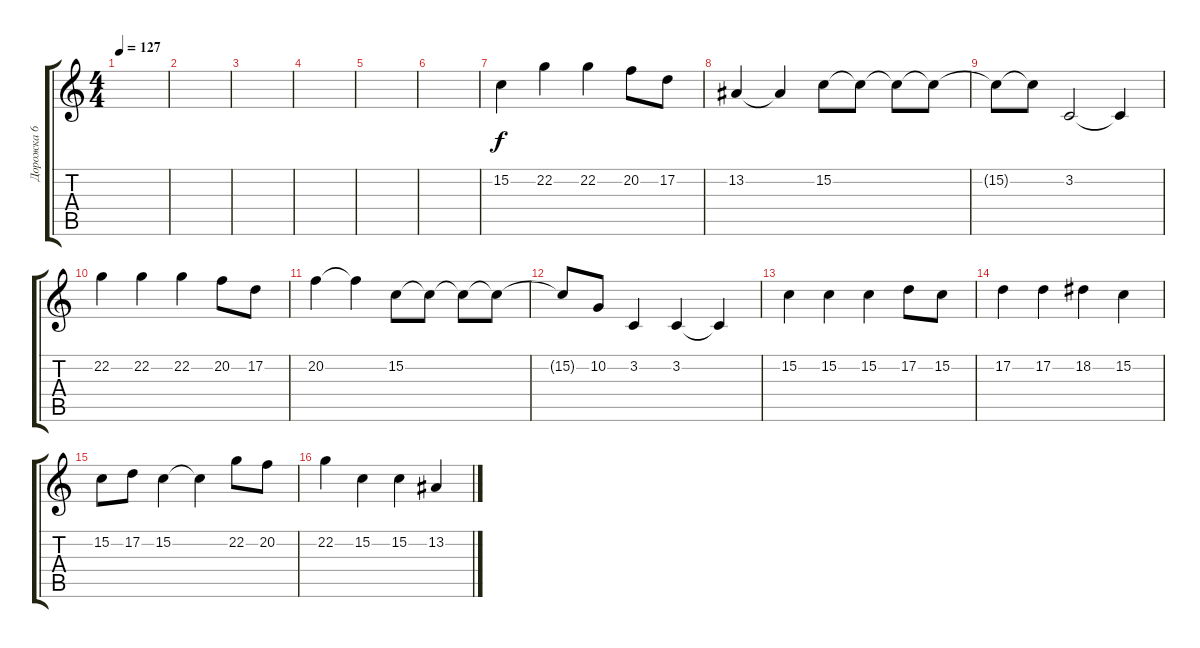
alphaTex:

\track ("Дорожка 6" "Дорожка 6") {instrument lead2sawtooth}
\staff {score tabs}
\tuning (D4 A3 F3 C3 G2 D2) {hide}
\ts (4 4)
\tempo 127
\clef g2
\ks c
|
|
|
|
|
|
15.2.4 22.2.4 22.2.4 20.2.8 17.2.8 |
13.2.4 13.2{t}.4 15.2.8 15.2{t}.8 15.2{t}.8 15.2{t}.8 |
15.2{t}.8 15.2{t}.8 3.2.2 3.2{t}.4 |
22.2.4 22.2.4 22.2.4 20.2.8 17.2.8 |
20.2.4 20.2{t}.4 15.2.8 15.2{t}.8 15.2{t}.8 15.2{t}.8 |
15.2{t}.8 10.2.8 3.2.4 3.2.4 3.2{t}.4 |
15.2.4 15.2.4 15.2.4 17.2.8 15.2.8 |
17.2.4 17.2.4 18.2.4 15.2.4 |
15.2.8 17.2.8 15.2.4 15.2{t}.4 22.2.8 20.2.8 |
22.2.4 15.2.4 15.2.4 13.2.4
